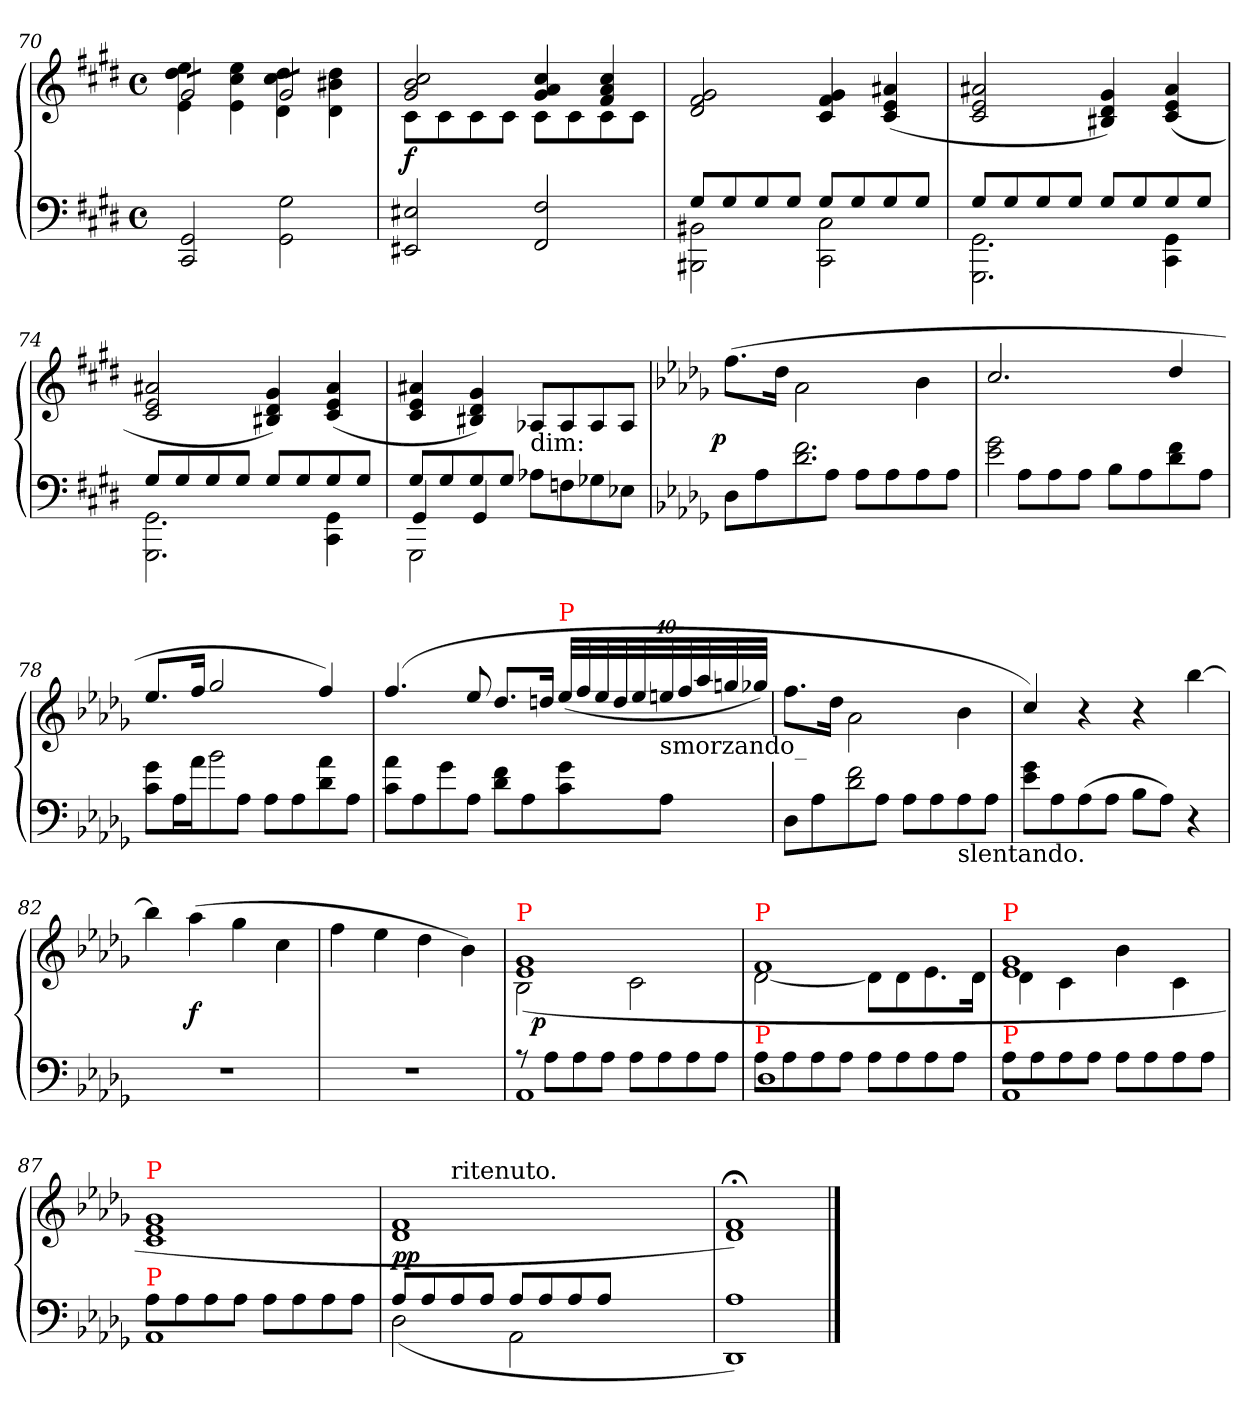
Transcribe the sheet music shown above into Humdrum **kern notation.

**kern	**kern	**dynam
*part1	*part1	*part1
*staff2	*staff1	*staff1/2
*clefF4	*clefG2	*
*k[f#c#g#d#]	*k[f#c#g#d#]	*
*M4/4	*M4/4	*
*met(c)	*met(c)	*
=70	=70	=70
*	*^	*
*	*tremolo	*	*
2GG# 2CC#	8g#L	4ee 4dd# 4e	.
.	8g#	.	.
.	8g#	4ee 4cc# 4e	.
.	8g#J	.	.
2G#\ 2GG#\	8g#L	4dd# 4cc# 4d#	.
.	8g#	.	.
.	8g#	4dd# 4b#X 4d#	.
.	8g#J	.	.
*	*Xtremolo	*	*
=71	=71	=71	=71
2E#X 2EE#X	2cc# 2b 2g#	8c#L	f
.	.	8c#	.
.	.	8c#	.
.	.	8c#J	.
2F# 2FF#	4cc# 4a 4g#	8c#L	.
.	.	8c#	.
.	4cc# 4a 4f#	8c#	.
.	.	8c#J	.
*	*v	*v	*
=72	=72	=72
*^	*	*
8G#L	2BB#X 2BBB#X	2g# 2f# 2d#	.
8G#	.	.	.
8G#	.	.	.
8G#J	.	.	.
8G#L	2C# 2CC#	4g# 4f# 4c#	.
8G#	.	.	.
8G#	.	(>4a#X 4e 4c#	.
8G#J	.	.	.
=73	=73	=73	=73
8G#L	2.GG# 2.GGG#	2a#X 2e 2c#	.
8G#	.	.	.
8G#	.	.	.
8G#J	.	.	.
8G#L	.	4g# 4d# 4B#X)	.
8G#	.	.	.
8G#	4GG# 4CC#	(>4a#/ 4e/ 4c#/	.
8G#J	.	.	.
=74	=74	=74	=74
8G#L	2.GG# 2.GGG#	2a#X 2e 2c#	.
8G#	.	.	.
8G#	.	.	.
8G#J	.	.	.
8G#L	.	4g# 4d# 4B#X)	.
8G#	.	.	.
8G#	4GG#\ 4CC#\	(>4a# 4e 4c#	.
8G#J	.	.	.
=75	=75	=75	=75
*	*^	*	*
8G#L	4GG#/	2GGG#\	4a# 4e 4c#	.
8G#	.	.	.	.
8G#	4GG#/	.	4g# 4d# 4B#X)	.
8G#J	.	.	.	.
!	!	!	!LO:TX:c:t=dim&colon;	!
2ryy	8A-XL	2ryy	8A-XL	.
.	8F	.	8A-/	.
.	8G-X	.	8A-/	.
.	8E-J	.	8A-/J	.
*v	*v	*v	*	*
=76	=76	=76
*k[b-e-a-d-g-]	*k[b-e-a-d-g-]	*
*^	*	*
!	!	!	!LO:DY:rj
*v	*v	*	*
8D-L	(>8.ffL	p
8A-	.	.
.	16dd-Jk	.
!LO:N:vis=2.	!	!
8f 8d-	2a-\	.
8A-J	.	.
8A-L	.	.
8A-	.	.
8A-	4b-	.
8A-J	.	.
=77	=77	=77
!LO:N:vis=2	!	!
8g-\ 8e-\	2.cc/	.
8A-L	.	.
8A-	.	.
8A-J	.	.
8B-L	.	.
8A-	.	.
8f\ 8d-\	4dd-/	.
8A-J	.	.
=78	=78	=78
8g-\ 8c\L	8.ee-/L	.
16A-\L	.	.
16a-\J	16ff/Jk	.
!LO:N:vis=2	!	!
8b-\	2gg-/	.
8A-\J	.	.
8A-\L	.	.
8A-\	.	.
8a-\ 8d-\	4ff/)	.
8A-\J	.	.
=79	=79	=79
8a-\ 8c\L	(>4.ff/	.
8A-	.	.
8g-\	.	.
8A-J	8ee-/	.
8d-\ 8f\L	8.dd-/L	.
8A-	.	.
.	16ddn/Jk	.
*	*Xbrackettup	*
!	!LO:TX:a:color=red:t=P	!
8c\ 8g-\	(<40ee-/LLL	.
.	40ff/	.
.	40ee-/	.
.	40dd/	.
.	40ee-/	.
!	!LO:TX:b:t=smorzando_	!
8A-J	40een/	.
.	40ff/	.
.	40aa-/	.
.	40ggn/	.
.	40gg-X/JJJ)	.
=80	=80	=80
8D-L	8.ffL	.
8A-	.	.
.	16dd-Jk	.
!LO:N:vis=2	!	!
8d- 8f	2a-\	.
8A-J	.	.
8A-L	.	.
8A-	.	.
!LO:TX:b:t=slentando.	!	!
8A-	4b-	.
8A-J	.	.
=81	=81	=81
8g-\ 8e-\L	4cc/)	.
8A-	.	.
(>8A-	4r	.
8A-J	.	.
8B-L	4r	.
8A-J)	.	.
4r	[4bb-	.
=82	=82	=82
1rF	4bb-]	.
.	(>4aa-	f
.	4gg-	.
.	4cc	.
=83	=83	=83
1rF	4ff	.
.	4ee-	.
.	4dd-	.
.	4b-)	.
=84	=84	=84
*^	*^	*
*	*	*	*^	*
!	!	!LO:TX:a:color=red:t=P	!	!	!
8rA	1AA-	1g- 1e-	(>2B-	8ryy	.
!	!	!	!	!	!LO:DY:rj
8A-\L	.	.	.	2..ryy	p
8A-\	.	.	.	.	.
8A-\J	.	.	.	.	.
8A-\L	.	.	2c	.	.
8A-\	.	.	.	.	.
8A-\	.	.	.	.	.
8A-\J	.	.	.	.	.
=85	=85	=85	=85	=85	=85
!	!	!LO:TX:a:color=red:t=P	!	!	!
!LO:TX:a:color=red:t=P	!	!	!	!	!
*	*	*	*v	*v	*
8A-\L	1D-	1f	[2d-	.
8A-\	.	.	.	.
8A-\	.	.	.	.
8A-\J	.	.	.	.
8A-\L	.	.	8d-L]	.
8A-\	.	.	8d-	.
8A-\	.	.	8.e-	.
8A-\J	.	.	.	.
.	.	.	16d-Jk	.
=86	=86	=86	=86	=86
!	!	!LO:TX:a:color=red:t=P	!	!
!LO:TX:a:color=red:t=P	!	!	!	!
8A-\L	1AA-	1g- 1e-	4d-	.
8A-\	.	.	.	.
8A-\	.	.	4c	.
8A-\J	.	.	.	.
8A-\L	.	.	4b-	.
8A-\	.	.	.	.
8A-\	.	.	4c	.
8A-\J	.	.	.	.
*	*	*v	*v	*
=87	=87	=87	=87
!	!	!LO:TX:a:color=red:t=P	!
!LO:TX:a:color=red:t=P	!	!	!
8A-\L	1AA-	1g- 1e- 1c	.
8A-\	.	.	.
8A-\	.	.	.
8A-\J	.	.	.
8A-\L	.	.	.
8A-\	.	.	.
8A-\	.	.	.
8A-\J	.	.	.
=88	=88	=88	=88
!	!	!LO:TX:a:color=red:t=P	!
*	*	*^	*
8A-L	(<2D-	1f 1d-	4ryy	pp
8A-	.	.	.	.
!	!	!	!LO:TX:a:t=ritenuto.	!
8A-	.	.	1.ryy	.
8A-J	.	.	.	.
8A-L	2AA-	.	.	.
8A-	.	.	.	.
8A-	.	.	.	.
8A-J	.	.	.	.
2.ryy	2.ryy	2.ryy	.	.
*v	*v	*	*	*
*	*v	*v	*
=89	=89	=89
1A- 1DD-)	1f;< 1d-;<)	.
==	==	==
*-	*-	*-
